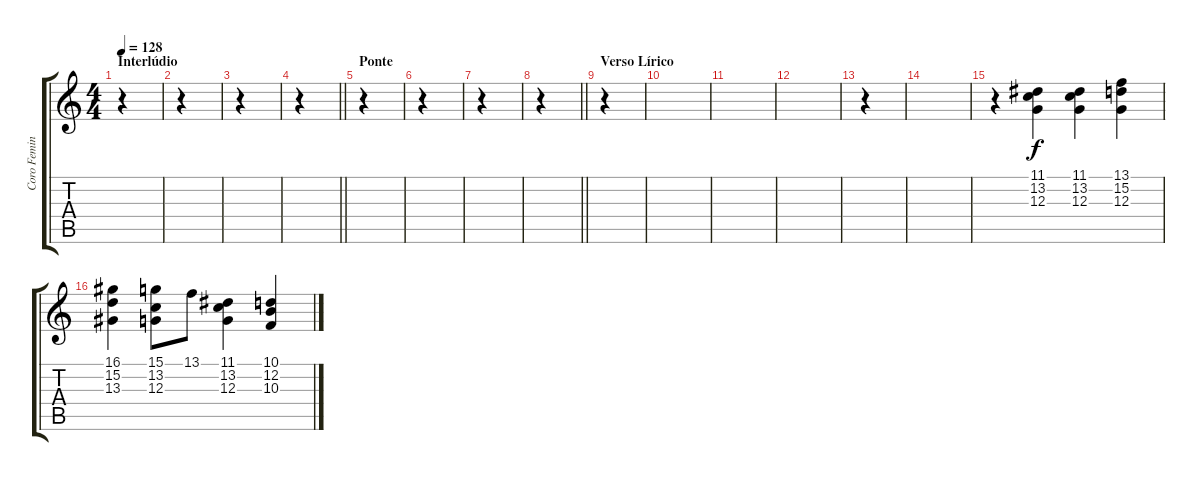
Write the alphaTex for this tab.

\track ("Coro Feminino" "Coro Femin") {instrument choiraahs}
\staff {score tabs}
\tuning (E4 B3 G3 D3 A2 E2) {hide}
\ts (4 4)
\section ("" "Interlúdio")
\tempo 128
\clef g2
\ks c
r.4{dy f} |
r.4 |
r.4 |
\barLineRight lightlight
r.4 |
\section ("" "Ponte")
r.4 |
r.4 |
r.4 |
\barLineRight lightlight
r.4 |
\section ("" "Verso Lírico")
r.4 |
|
|
|
r.4{volume 12} |
|
r.4 (11.1 13.2 12.3).4 (11.1 13.2 12.3).4 (13.1 15.2 12.3).4 |
(16.1 15.2 13.3).4 (15.1 13.2 12.3).8 13.1.8 (11.1 13.2 12.3).4 (10.1 12.2 10.3).4
